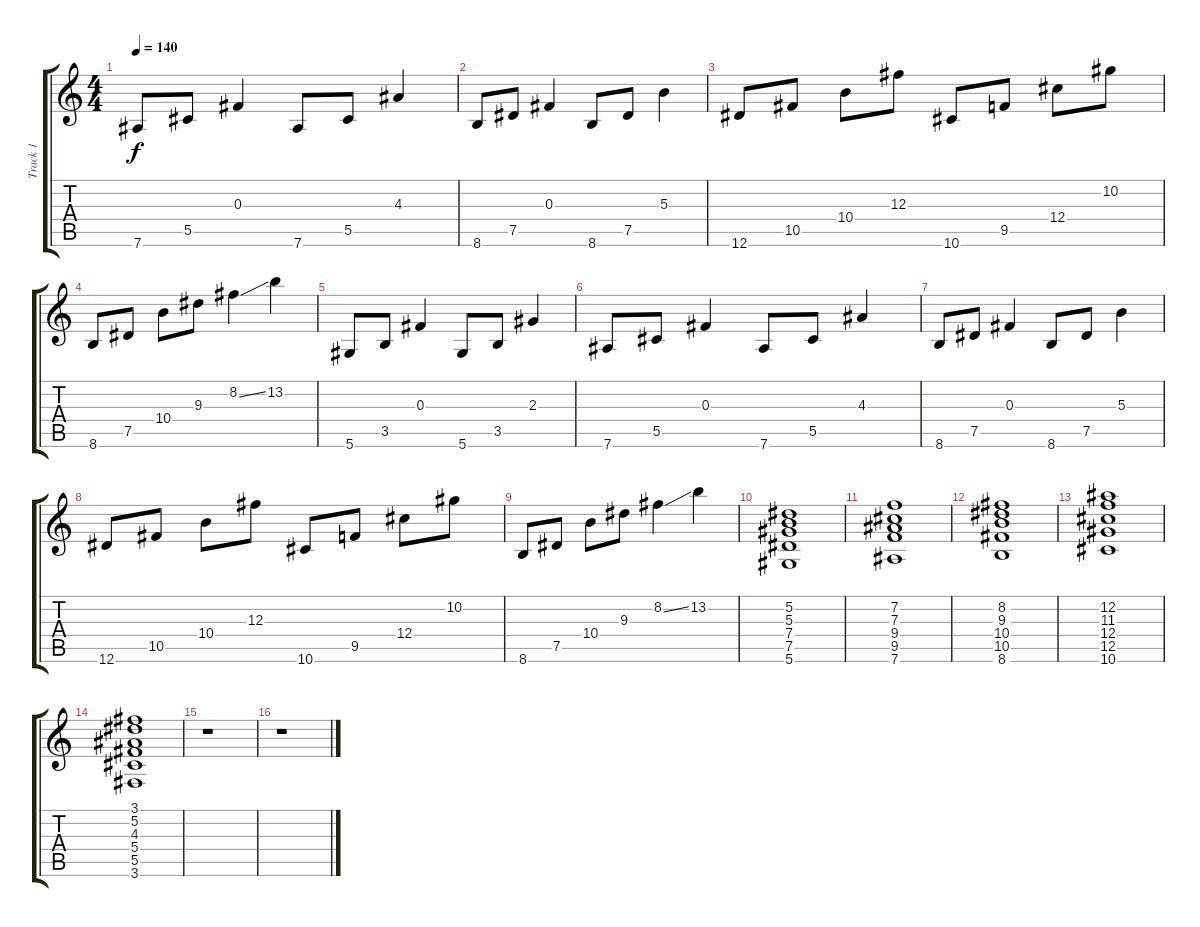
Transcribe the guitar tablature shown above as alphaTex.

\track ("Track 1" "Track 1") {instrument acousticguitarsteel}
\staff {score tabs}
\tuning (Eb4 Bb3 Gb3 Db3 Ab2 Eb2) {hide}
\ts (4 4)
\tempo 140
\clef g2
\ks c
7.6.8{dy f} 5.5.8 0.3.4 7.6.8 5.5.8 4.3.4 |
8.6.8 7.5.8 0.3.4 8.6.8 7.5.8 5.3.4 |
12.6.8 10.5.8 10.4.8 12.3.8 10.6.8 9.5.8 12.4.8 10.2.8 |
8.6.8 7.5.8 10.4.8 9.3.8 8.2{ss}.4 13.2.4 |
5.6.8 3.5.8 0.3.4 5.6.8 3.5.8 2.3.4 |
7.6.8 5.5.8 0.3.4 7.6.8 5.5.8 4.3.4 |
8.6.8 7.5.8 0.3.4 8.6.8 7.5.8 5.3.4 |
12.6.8 10.5.8 10.4.8 12.3.8 10.6.8 9.5.8 12.4.8 10.2.8 |
8.6.8 7.5.8 10.4.8 9.3.8 8.2{ss}.4 13.2.4 |
(5.2 5.3 7.4 7.5 5.6).1 |
(7.2 7.3 9.4 9.5 7.6).1 |
(8.2 9.3 10.4 10.5 8.6).1 |
(12.2 11.3 12.4 12.5 10.6).1 |
(3.1 5.2 4.3 5.4 5.5 3.6).1 |
r.1 |
r.1
